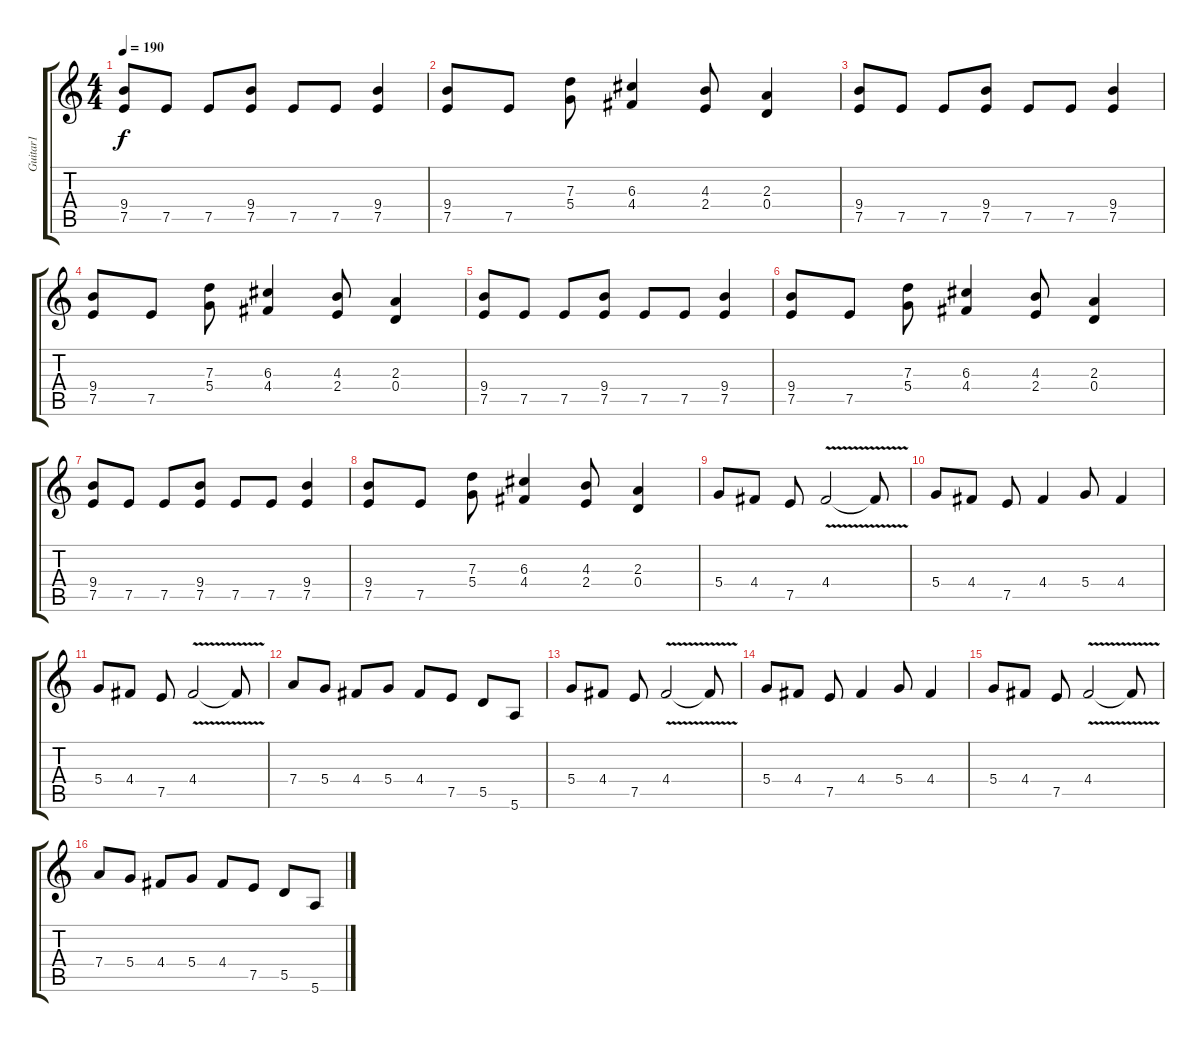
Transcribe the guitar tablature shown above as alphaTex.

\track ("Guitar1" "Guitar1") {instrument distortionguitar}
\staff {score tabs}
\tuning (E4 B3 G3 D3 A2 E2) {hide}
\ts (4 4)
\tempo 190
\clef g2
\ks c
(9.4 7.5).8{dy f} 7.5.8 7.5.8 (9.4 7.5).8 7.5.8 7.5.8 (9.4 7.5).4 |
(9.4 7.5).8 7.5.8 (7.3 5.4).8 (6.3 4.4).4 (4.3 2.4).8 (2.3 0.4).4 |
(9.4 7.5).8 7.5.8 7.5.8 (9.4 7.5).8 7.5.8 7.5.8 (9.4 7.5).4 |
(9.4 7.5).8 7.5.8 (7.3 5.4).8 (6.3 4.4).4 (4.3 2.4).8 (2.3 0.4).4 |
(9.4 7.5).8 7.5.8 7.5.8 (9.4 7.5).8 7.5.8 7.5.8 (9.4 7.5).4 |
(9.4 7.5).8 7.5.8 (7.3 5.4).8 (6.3 4.4).4 (4.3 2.4).8 (2.3 0.4).4 |
(9.4 7.5).8 7.5.8 7.5.8 (9.4 7.5).8 7.5.8 7.5.8 (9.4 7.5).4 |
(9.4 7.5).8 7.5.8 (7.3 5.4).8 (6.3 4.4).4 (4.3 2.4).8 (2.3 0.4).4 |
5.4.8 4.4.8 7.5.8 4.4{v}.2 4.4{t}.8 |
5.4.8 4.4.8 7.5.8 4.4.4 5.4.8 4.4.4 |
5.4.8 4.4.8 7.5.8 4.4{v}.2 4.4{t}.8 |
7.4.8 5.4.8 4.4.8 5.4.8 4.4.8 7.5.8 5.5.8 5.6.8 |
5.4.8 4.4.8 7.5.8 4.4{v}.2 4.4{t}.8 |
5.4.8 4.4.8 7.5.8 4.4.4 5.4.8 4.4.4 |
5.4.8 4.4.8 7.5.8 4.4{v}.2 4.4{t}.8 |
7.4.8 5.4.8 4.4.8 5.4.8 4.4.8 7.5.8 5.5.8 5.6.8
